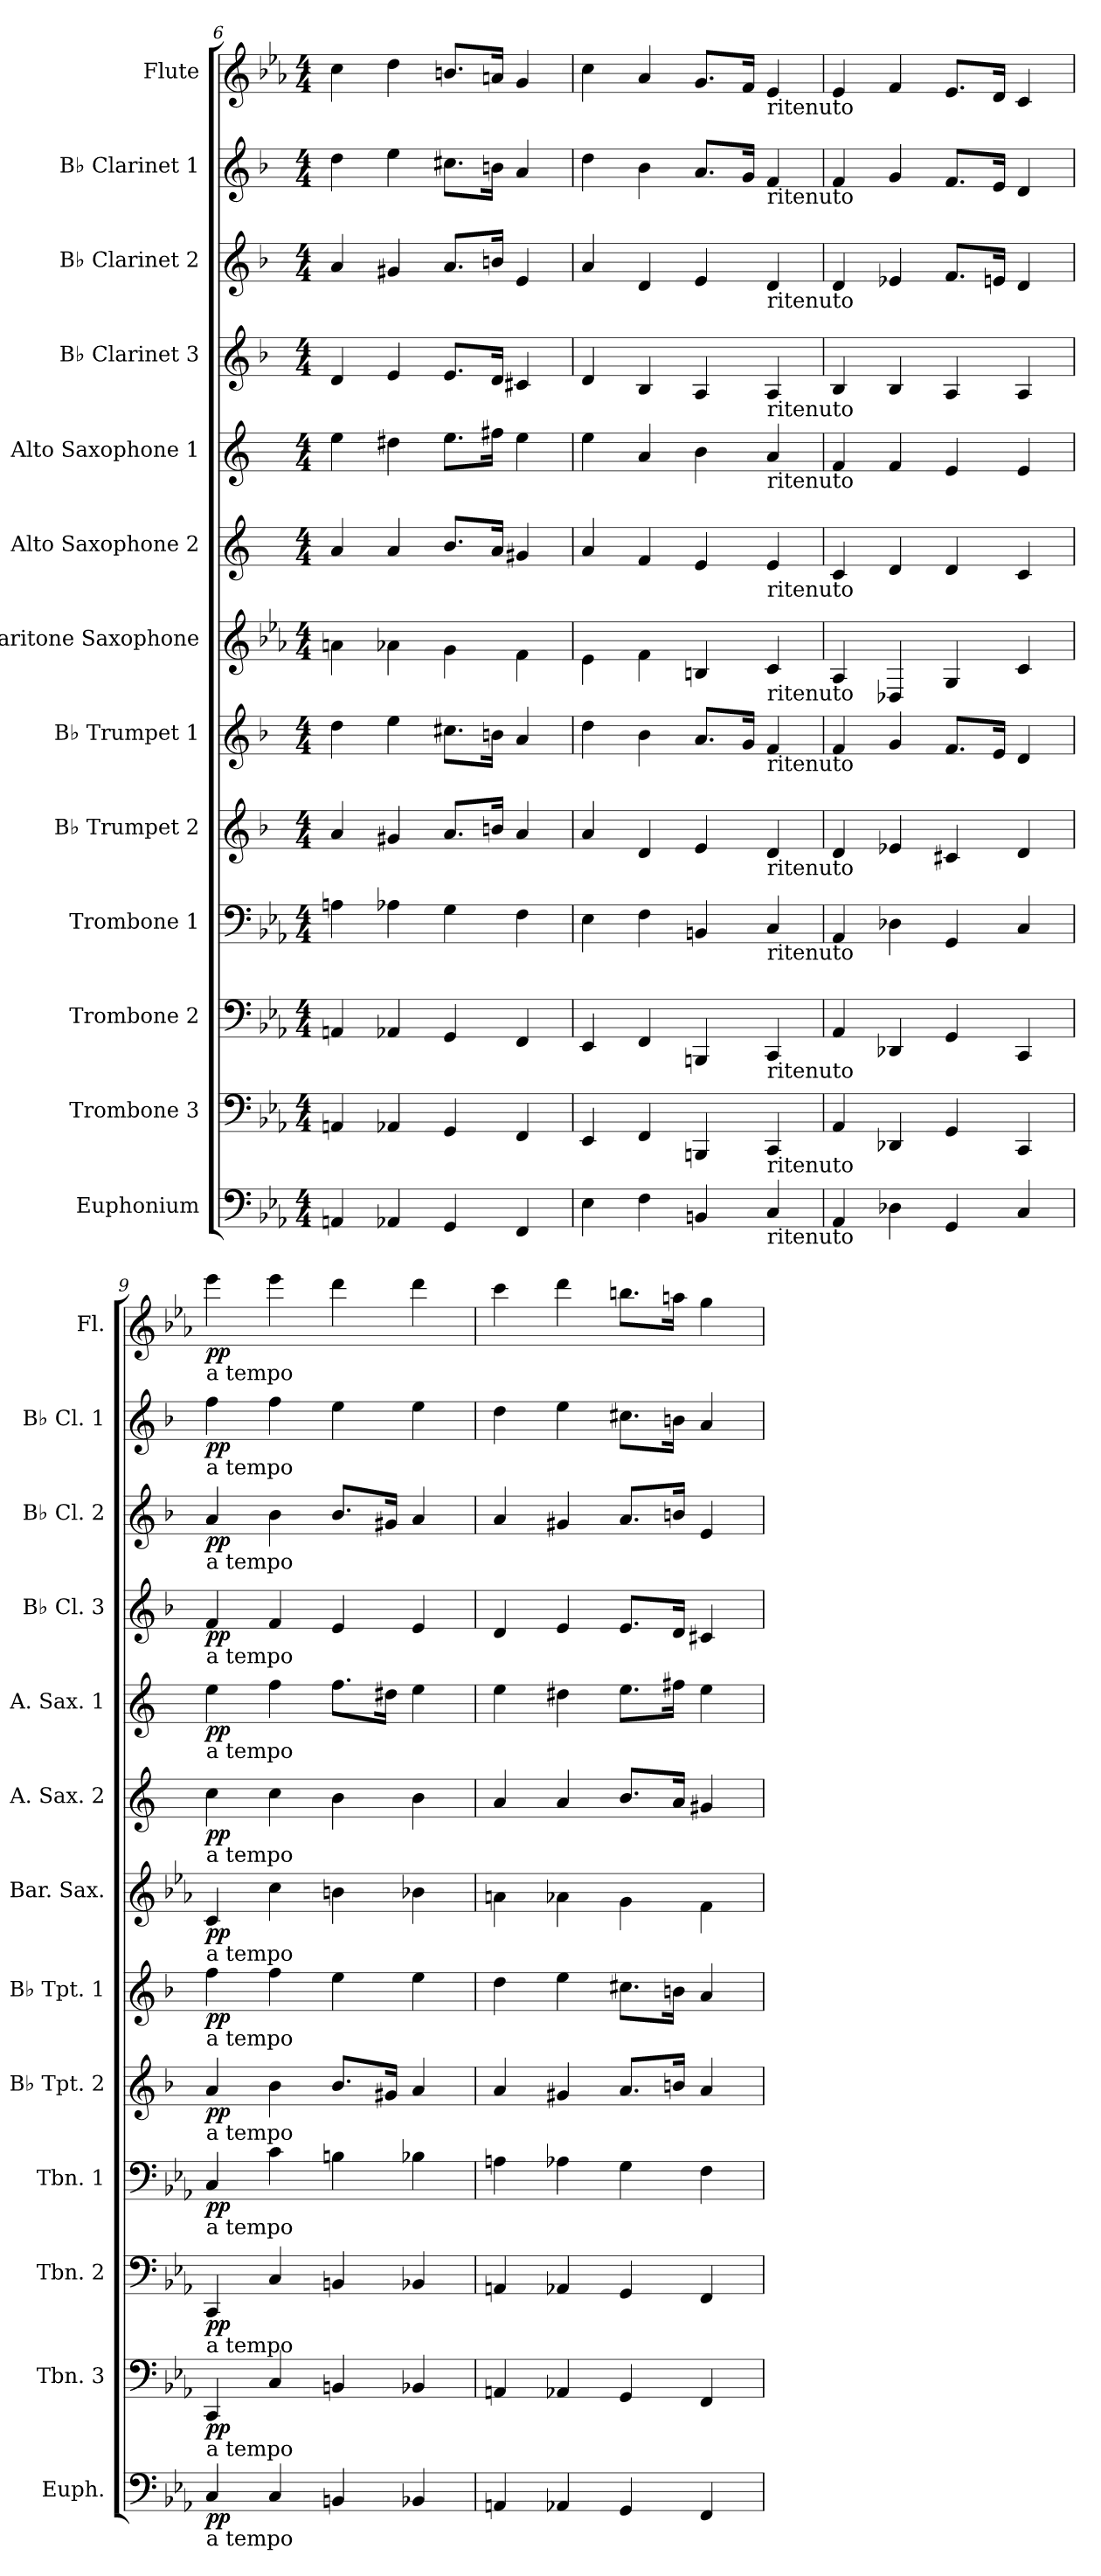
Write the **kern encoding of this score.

**kern	**dynam	**kern	**dynam	**kern	**dynam	**kern	**dynam	**kern	**dynam	**kern	**dynam	**kern	**dynam	**kern	**dynam	**kern	**dynam	**kern	**dynam	**kern	**dynam	**kern	**dynam	**kern	**dynam
*part13	*part13	*part12	*part12	*part11	*part11	*part10	*part10	*part9	*part9	*part8	*part8	*part7	*part7	*part6	*part6	*part5	*part5	*part4	*part4	*part3	*part3	*part2	*part2	*part1	*part1
*staff13	*staff13	*staff12	*staff12	*staff11	*staff11	*staff10	*staff10	*staff9	*staff9	*staff8	*staff8	*staff7	*staff7	*staff6	*staff6	*staff5	*staff5	*staff4	*staff4	*staff3	*staff3	*staff2	*staff2	*staff1	*staff1
*I"Euphonium	*	*I"Trombone 3	*	*I"Trombone 2	*	*I"Trombone 1	*	*I"B♭ Trumpet 2	*	*I"B♭ Trumpet 1	*	*I"Baritone Saxophone	*	*I"Alto Saxophone 2	*	*I"Alto Saxophone 1	*	*I"B♭ Clarinet 3	*	*I"B♭ Clarinet 2	*	*I"B♭ Clarinet 1	*	*I"Flute	*
*I'Euph.	*	*I'Tbn. 3	*	*I'Tbn. 2	*	*I'Tbn. 1	*	*I'B♭ Tpt. 2	*	*I'B♭ Tpt. 1	*	*I'Bar. Sax.	*	*I'A. Sax. 2	*	*I'A. Sax. 1	*	*I'B♭ Cl. 3	*	*I'B♭ Cl. 2	*	*I'B♭ Cl. 1	*	*I'Fl.	*
*clefF4	*	*clefF4	*	*clefF4	*	*clefF4	*	*clefG2	*	*clefG2	*	*clefG2	*	*clefG2	*	*clefG2	*	*clefG2	*	*clefG2	*	*clefG2	*	*clefG2	*
*	*	*	*	*	*	*	*	*ITrd1c2	*	*ITrd1c2	*	*ITrd12c21	*	*ITrd5c9	*	*ITrd5c9	*	*ITrd1c2	*	*ITrd1c2	*	*ITrd1c2	*	*	*
*k[b-e-a-]	*	*k[b-e-a-]	*	*k[b-e-a-]	*	*k[b-e-a-]	*	*k[b-e-a-]	*	*k[b-e-a-]	*	*k[b-e-a-]	*	*k[b-e-a-]	*	*k[b-e-a-]	*	*k[b-e-a-]	*	*k[b-e-a-]	*	*k[b-e-a-]	*	*k[b-e-a-]	*
*M4/4	*	*M4/4	*	*M4/4	*	*M4/4	*	*M4/4	*	*M4/4	*	*M4/4	*	*M4/4	*	*M4/4	*	*M4/4	*	*M4/4	*	*M4/4	*	*M4/4	*
=6	=6	=6	=6	=6	=6	=6	=6	=6	=6	=6	=6	=6	=6	=6	=6	=6	=6	=6	=6	=6	=6	=6	=6	=6	=6
4AAn/	.	4AAn/	.	4AAn/	.	4An\	.	4g/	.	4cc\	.	4An\	.	4c/	.	4g\	.	4c/	.	4g/	.	4cc\	.	4cc\	.
4AA-X/	.	4AA-X/	.	4AA-X/	.	4A-X\	.	4f#X/	.	4dd\	.	4A-X\	.	4c/	.	4f#X\	.	4d/	.	4f#X/	.	4dd\	.	4dd\	.
4GG/	.	4GG/	.	4GG/	.	4G\	.	8.g/L	.	8.bn\L	.	4G\	.	8.d/L	.	8.g\L	.	8.d/L	.	8.g/L	.	8.bn\L	.	8.bn/L	.
.	.	.	.	.	.	.	.	16an/Jk	.	16an\Jk	.	.	.	16c/Jk	.	16an\Jk	.	16c/Jk	.	16an/Jk	.	16an\Jk	.	16an/Jk	.
4FF/	.	4FF/	.	4FF/	.	4F\	.	4g/	.	4g/	.	4F\	.	4Bn/	.	4g\	.	4Bn/	.	4d/	.	4g/	.	4g/	.
=7	=7	=7	=7	=7	=7	=7	=7	=7	=7	=7	=7	=7	=7	=7	=7	=7	=7	=7	=7	=7	=7	=7	=7	=7	=7
4E-\	.	4EE-/	.	4EE-/	.	4E-\	.	4g/	.	4cc\	.	4E-\	.	4c/	.	4g\	.	4c/	.	4g/	.	4cc\	.	4cc\	.
4F\	.	4FF/	.	4FF/	.	4F\	.	4c/	.	4a-\	.	4F\	.	4A-/	.	4c/	.	4A-/	.	4c/	.	4a-\	.	4a-/	.
4BBn/	.	4BBBn/	.	4BBBn/	.	4BBn/	.	4d/	.	8.g/L	.	4BBn/	.	4G/	.	4d\	.	4G/	.	4d/	.	8.g/L	.	8.g/L	.
.	.	.	.	.	.	.	.	.	.	16f/Jk	.	.	.	.	.	.	.	.	.	.	.	16f/Jk	.	16f/Jk	.
*	*	*	*	*	*	*	*	*	*	*	*	*	*	*	*	*	*	*	*	*	*	*	*	*MM36	*
!	!	!	!	!	!	!	!	!	!	!	!	!	!	!	!	!	!	!	!	!	!	!	!	!LO:TX:b:t=ritenuto	!
!	!	!	!	!	!	!	!	!	!	!	!	!	!	!	!	!	!	!	!	!	!	!LO:TX:b:t=ritenuto	!	!	!
!	!	!	!	!	!	!	!	!	!	!	!	!	!	!	!	!	!	!	!	!LO:TX:b:t=ritenuto	!	!	!	!	!
!	!	!	!	!	!	!	!	!	!	!	!	!	!	!	!	!	!	!LO:TX:b:t=ritenuto	!	!	!	!	!	!	!
!	!	!	!	!	!	!	!	!	!	!	!	!	!	!	!	!LO:TX:b:t=ritenuto	!	!	!	!	!	!	!	!	!
!	!	!	!	!	!	!	!	!	!	!	!	!	!	!LO:TX:b:t=ritenuto	!	!	!	!	!	!	!	!	!	!	!
!	!	!	!	!	!	!	!	!	!	!	!	!LO:TX:b:t=ritenuto	!	!	!	!	!	!	!	!	!	!	!	!	!
!	!	!	!	!	!	!	!	!	!	!LO:TX:b:t=ritenuto	!	!	!	!	!	!	!	!	!	!	!	!	!	!	!
!	!	!	!	!	!	!	!	!LO:TX:b:t=ritenuto	!	!	!	!	!	!	!	!	!	!	!	!	!	!	!	!	!
!	!	!	!	!	!	!LO:TX:b:t=ritenuto	!	!	!	!	!	!	!	!	!	!	!	!	!	!	!	!	!	!	!
!	!	!	!	!LO:TX:b:t=ritenuto	!	!	!	!	!	!	!	!	!	!	!	!	!	!	!	!	!	!	!	!	!
!	!	!LO:TX:b:t=ritenuto	!	!	!	!	!	!	!	!	!	!	!	!	!	!	!	!	!	!	!	!	!	!	!
!LO:TX:b:t=ritenuto	!	!	!	!	!	!	!	!	!	!	!	!	!	!	!	!	!	!	!	!	!	!	!	!	!
4C/	.	4CC/	.	4CC/	.	4C/	.	4c/	.	4e-/	.	4C/	.	4G/	.	4c/	.	4G/	.	4c/	.	4e-/	.	4e-/	.
=8	=8	=8	=8	=8	=8	=8	=8	=8	=8	=8	=8	=8	=8	=8	=8	=8	=8	=8	=8	=8	=8	=8	=8	=8	=8
4AA-/	.	4AA-/	.	4AA-/	.	4AA-/	.	4c/	.	4e-/	.	4AA-/	.	4E-/	.	4A-/	.	4A-/	.	4c/	.	4e-/	.	4e-/	.
4D-X\	.	4DD-X/	.	4DD-X/	.	4D-X\	.	4d-X/	.	4f/	.	4DD-X/	.	4F/	.	4A-/	.	4A-/	.	4d-X/	.	4f/	.	4f/	.
*	*	*	*	*	*	*	*	*	*	*	*	*	*	*	*	*	*	*	*	*	*	*	*	*MM32	*
4GG/	.	4GG/	.	4GG/	.	4GG/	.	4Bn/	.	8.e-/L	.	4GG/	.	4F/	.	4G/	.	4G/	.	8.e-/L	.	8.e-/L	.	8.e-/L	.
.	.	.	.	.	.	.	.	.	.	16d/Jk	.	.	.	.	.	.	.	.	.	16dn/Jk	.	16d/Jk	.	16d/Jk	.
4C/	.	4CC/	.	4CC/	.	4C/	.	4c/	.	4c/	.	4C/	.	4E-/	.	4G/	.	4G/	.	4c/	.	4c/	.	4c/	.
=9	=9	=9	=9	=9	=9	=9	=9	=9	=9	=9	=9	=9	=9	=9	=9	=9	=9	=9	=9	=9	=9	=9	=9	=9	=9
*	*	*	*	*	*	*	*	*	*	*	*	*	*	*	*	*	*	*	*	*	*	*	*	*MM40	*
!	!	!	!	!	!	!	!	!	!	!	!	!	!	!	!	!	!	!	!	!	!	!	!	!LO:TX:b:t=a tempo	!
!	!	!	!	!	!	!	!	!	!	!	!	!	!	!	!	!	!	!	!	!	!	!LO:TX:b:t=a tempo	!	!	!
!	!	!	!	!	!	!	!	!	!	!	!	!	!	!	!	!	!	!	!	!LO:TX:b:t=a tempo	!	!	!	!	!
!	!	!	!	!	!	!	!	!	!	!	!	!	!	!	!	!	!	!LO:TX:b:t=a tempo	!	!	!	!	!	!	!
!	!	!	!	!	!	!	!	!	!	!	!	!	!	!	!	!LO:TX:b:t=a tempo	!	!	!	!	!	!	!	!	!
!	!	!	!	!	!	!	!	!	!	!	!	!	!	!LO:TX:b:t=a tempo	!	!	!	!	!	!	!	!	!	!	!
!	!	!	!	!	!	!	!	!	!	!	!	!LO:TX:b:t=a tempo	!	!	!	!	!	!	!	!	!	!	!	!	!
!	!	!	!	!	!	!	!	!	!	!LO:TX:b:t=a tempo	!	!	!	!	!	!	!	!	!	!	!	!	!	!	!
!	!	!	!	!	!	!	!	!LO:TX:b:t=a tempo	!	!	!	!	!	!	!	!	!	!	!	!	!	!	!	!	!
!	!	!	!	!	!	!LO:TX:b:t=a tempo	!	!	!	!	!	!	!	!	!	!	!	!	!	!	!	!	!	!	!
!	!	!	!	!LO:TX:b:t=a tempo	!	!	!	!	!	!	!	!	!	!	!	!	!	!	!	!	!	!	!	!	!
!	!	!LO:TX:b:t=a tempo	!	!	!	!	!	!	!	!	!	!	!	!	!	!	!	!	!	!	!	!	!	!	!
!LO:TX:b:t=a tempo	!	!	!	!	!	!	!	!	!	!	!	!	!	!	!	!	!	!	!	!	!	!	!	!	!
!	!LO:DY:b	!	!LO:DY:b	!	!LO:DY:b	!	!LO:DY:b	!	!LO:DY:b	!	!LO:DY:b	!	!LO:DY:b	!	!LO:DY:b	!	!LO:DY:b	!	!LO:DY:b	!	!LO:DY:b	!	!LO:DY:b	!	!LO:DY:b
4C/	pp	4CC/	pp	4CC/	pp	4C/	pp	4g/	pp	4ee-\	pp	4C/	pp	4e-\	pp	4g\	pp	4e-/	pp	4g/	pp	4ee-\	pp	4eee-\	pp
4C/	.	4C/	.	4C/	.	4c\	.	4a-\	.	4ee-\	.	4c\	.	4e-\	.	4a-\	.	4e-/	.	4a-\	.	4ee-\	.	4eee-\	.
4BBn/	.	4BBn/	.	4BBn/	.	4Bn\	.	8.a-/L	.	4dd\	.	4Bn\	.	4d\	.	8.a-\L	.	4d/	.	8.a-/L	.	4dd\	.	4ddd\	.
.	.	.	.	.	.	.	.	16f#X/Jk	.	.	.	.	.	.	.	16f#X\Jk	.	.	.	16f#X/Jk	.	.	.	.	.
4BB-X/	.	4BB-X/	.	4BB-X/	.	4B-X\	.	4g/	.	4dd\	.	4B-X\	.	4d\	.	4g\	.	4d/	.	4g/	.	4dd\	.	4ddd\	.
!!LO:PB:g=z
=10	=10	=10	=10	=10	=10	=10	=10	=10	=10	=10	=10	=10	=10	=10	=10	=10	=10	=10	=10	=10	=10	=10	=10	=10	=10
4AAn/	.	4AAn/	.	4AAn/	.	4An\	.	4g/	.	4cc\	.	4An\	.	4c/	.	4g\	.	4c/	.	4g/	.	4cc\	.	4ccc\	.
4AA-X/	.	4AA-X/	.	4AA-X/	.	4A-X\	.	4f#X/	.	4dd\	.	4A-X\	.	4c/	.	4f#X\	.	4d/	.	4f#X/	.	4dd\	.	4ddd\	.
4GG/	.	4GG/	.	4GG/	.	4G\	.	8.g/L	.	8.bn\L	.	4G\	.	8.d/L	.	8.g\L	.	8.d/L	.	8.g/L	.	8.bn\L	.	8.bbn\L	.
.	.	.	.	.	.	.	.	16an/Jk	.	16an\Jk	.	.	.	16c/Jk	.	16an\Jk	.	16c/Jk	.	16an/Jk	.	16an\Jk	.	16aan\Jk	.
4FF/	.	4FF/	.	4FF/	.	4F\	.	4g/	.	4g/	.	4F\	.	4Bn/	.	4g\	.	4Bn/	.	4d/	.	4g/	.	4gg\	.
=	=	=	=	=	=	=	=	=	=	=	=	=	=	=	=	=	=	=	=	=	=	=	=	=	=
*-	*-	*-	*-	*-	*-	*-	*-	*-	*-	*-	*-	*-	*-	*-	*-	*-	*-	*-	*-	*-	*-	*-	*-	*-	*-
